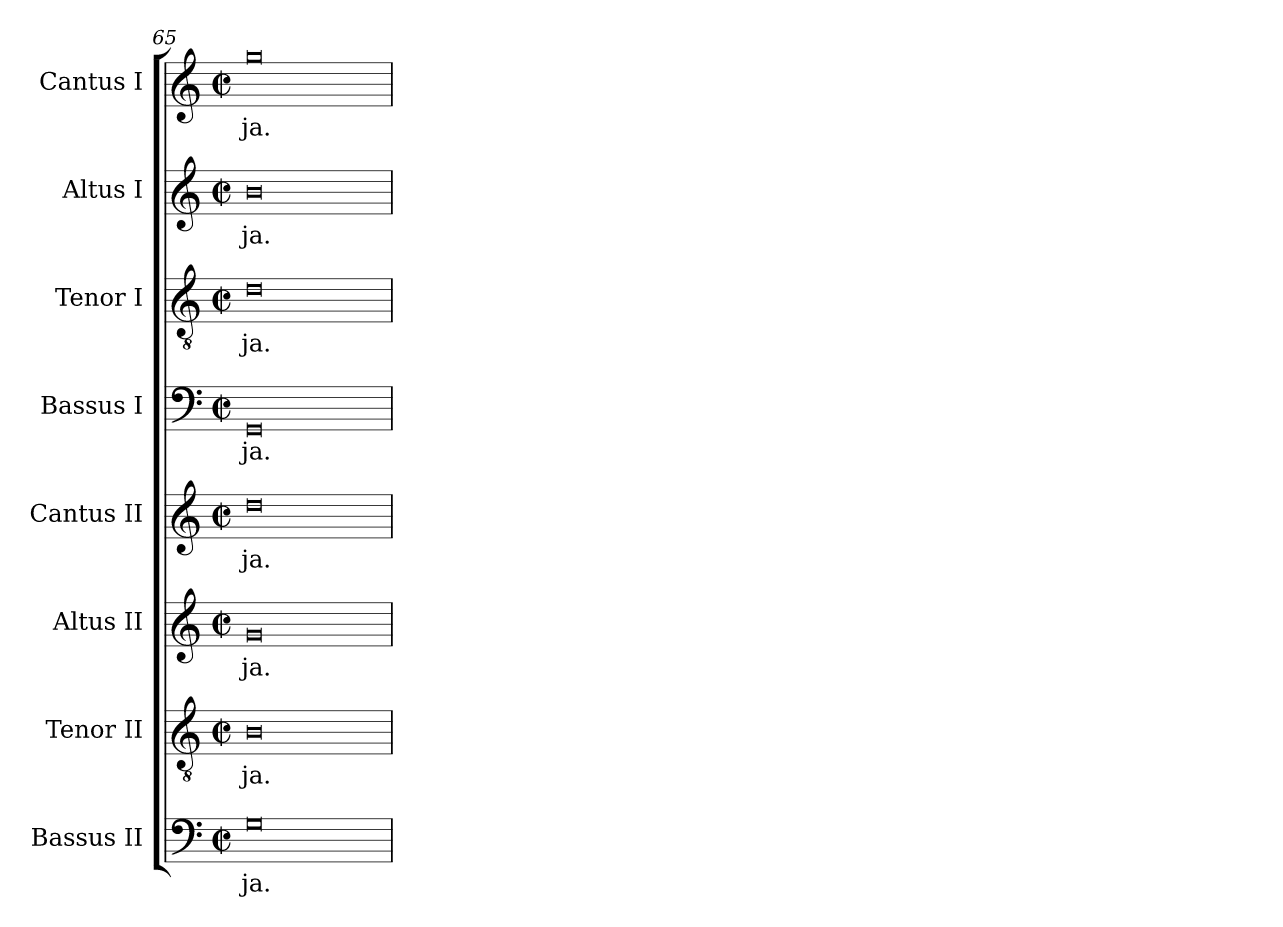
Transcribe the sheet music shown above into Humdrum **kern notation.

**kern	**text	**kern	**text	**kern	**text	**kern	**text	**kern	**text	**kern	**text	**kern	**text	**kern	**text
*part8	*part8	*part7	*part7	*part6	*part6	*part5	*part5	*part4	*part4	*part3	*part3	*part2	*part2	*part1	*part1
*staff8	*staff8	*staff7	*staff7	*staff6	*staff6	*staff5	*staff5	*staff4	*staff4	*staff3	*staff3	*staff2	*staff2	*staff1	*staff1
*I"Bassus II	*	*I"Tenor II	*	*I"Altus II	*	*I"Cantus II	*	*I"Bassus I	*	*I"Tenor I	*	*I"Altus I	*	*I"Cantus I	*
*clefF4	*	*clefGv2	*	*clefG2	*	*clefG2	*	*clefF4	*	*clefGv2	*	*clefG2	*	*clefG2	*
*M2/2	*	*M2/2	*	*M2/2	*	*M2/2	*	*M2/2	*	*M2/2	*	*M2/2	*	*M2/2	*
*met(c|)	*	*met(c|)	*	*met(c|)	*	*met(c|)	*	*met(c|)	*	*met(c|)	*	*met(c|)	*	*met(c|)	*
=65	=65	=65	=65	=65	=65	=65	=65	=65	=65	=65	=65	=65	=65	=65	=65
!	!LO:LY:b:cj	!	!LO:LY:b:cj	!	!LO:LY:b:cj	!	!LO:LY:b:cj	!	!LO:LY:b:cj	!	!LO:LY:b:cj	!	!LO:LY:b:cj	!	!LO:LY:b:cj
0G	-ja.	0B	ja.	0g	-ja.	0dd	ja.	0GG	ja.	0d	ja.	0b	ja.	0gg	ja.
=	=!	=	=!	=	=!	=	=!	=	=!	=	=!	=	=!	=!	=!
*-	*-	*-	*-	*-	*-	*-	*-	*-	*-	*-	*-	*-	*-	*-	*-
